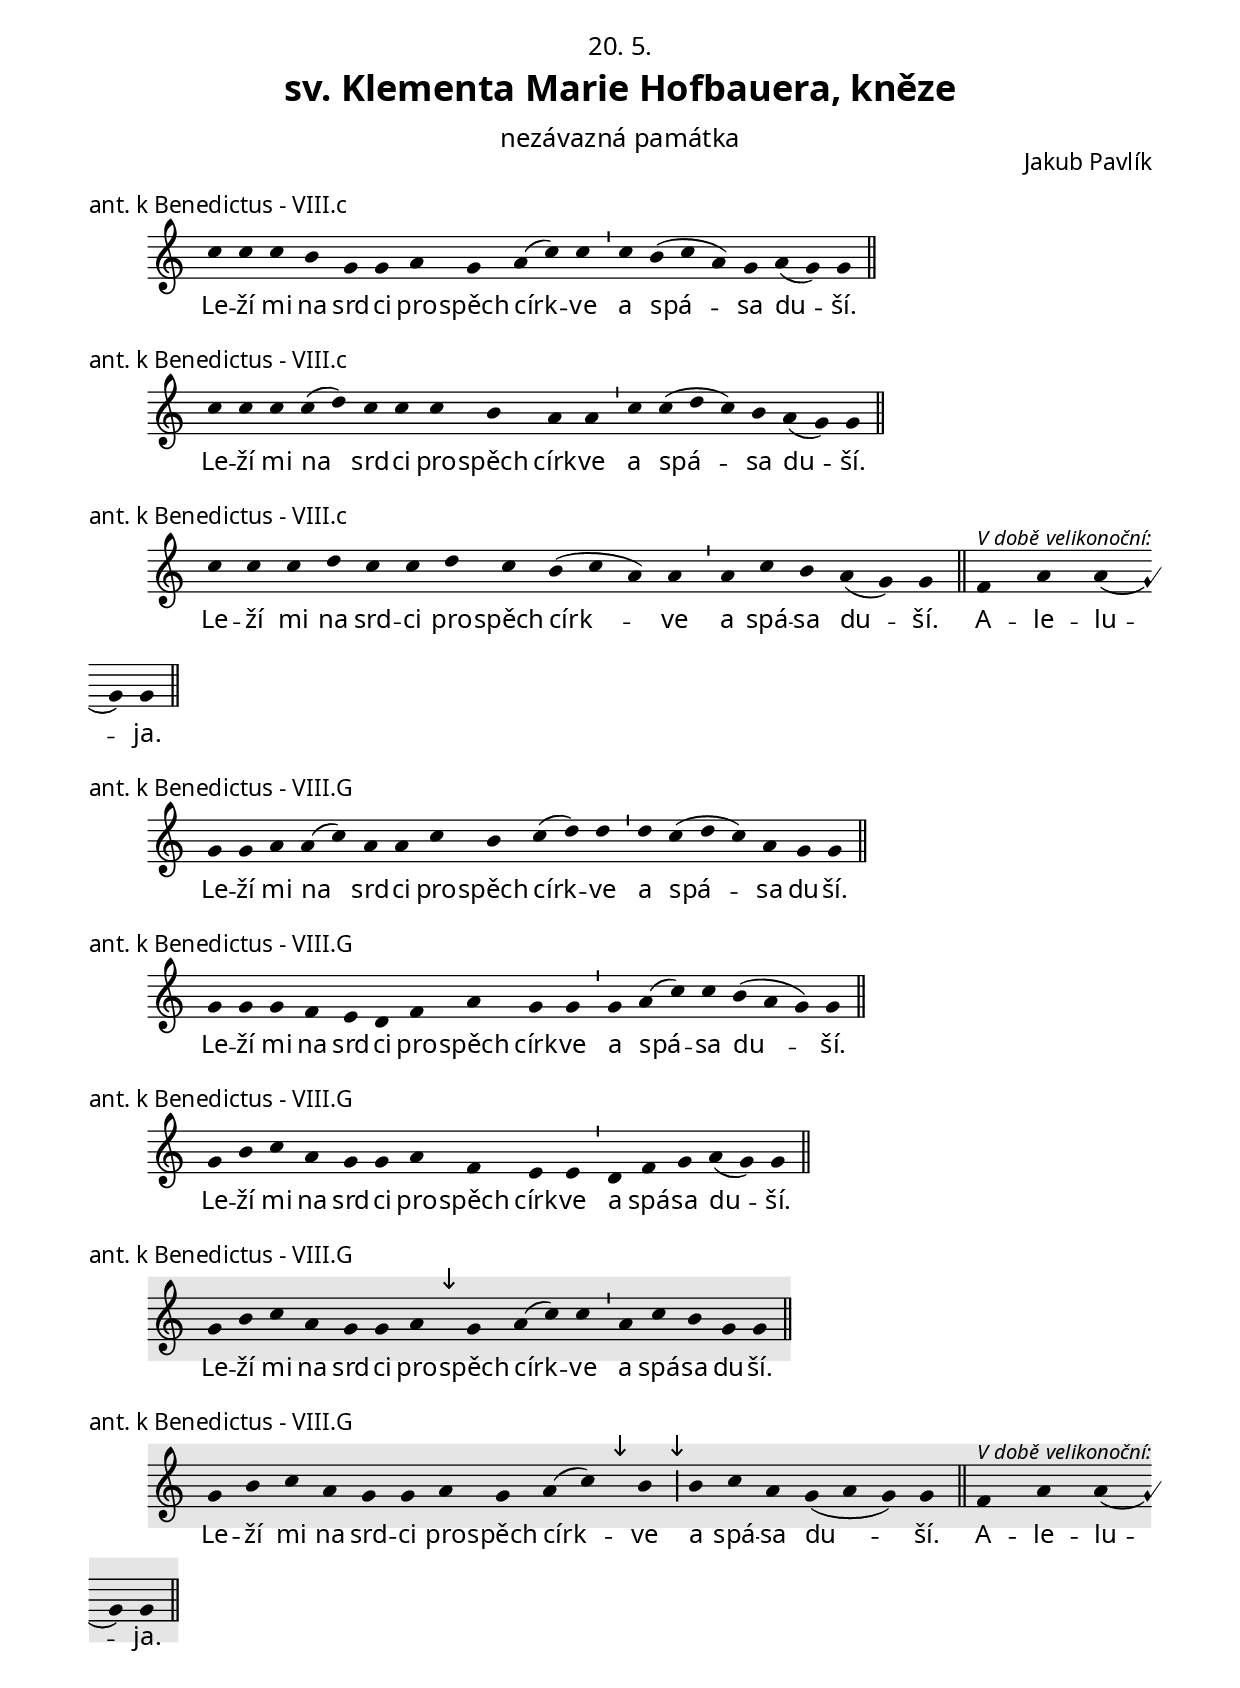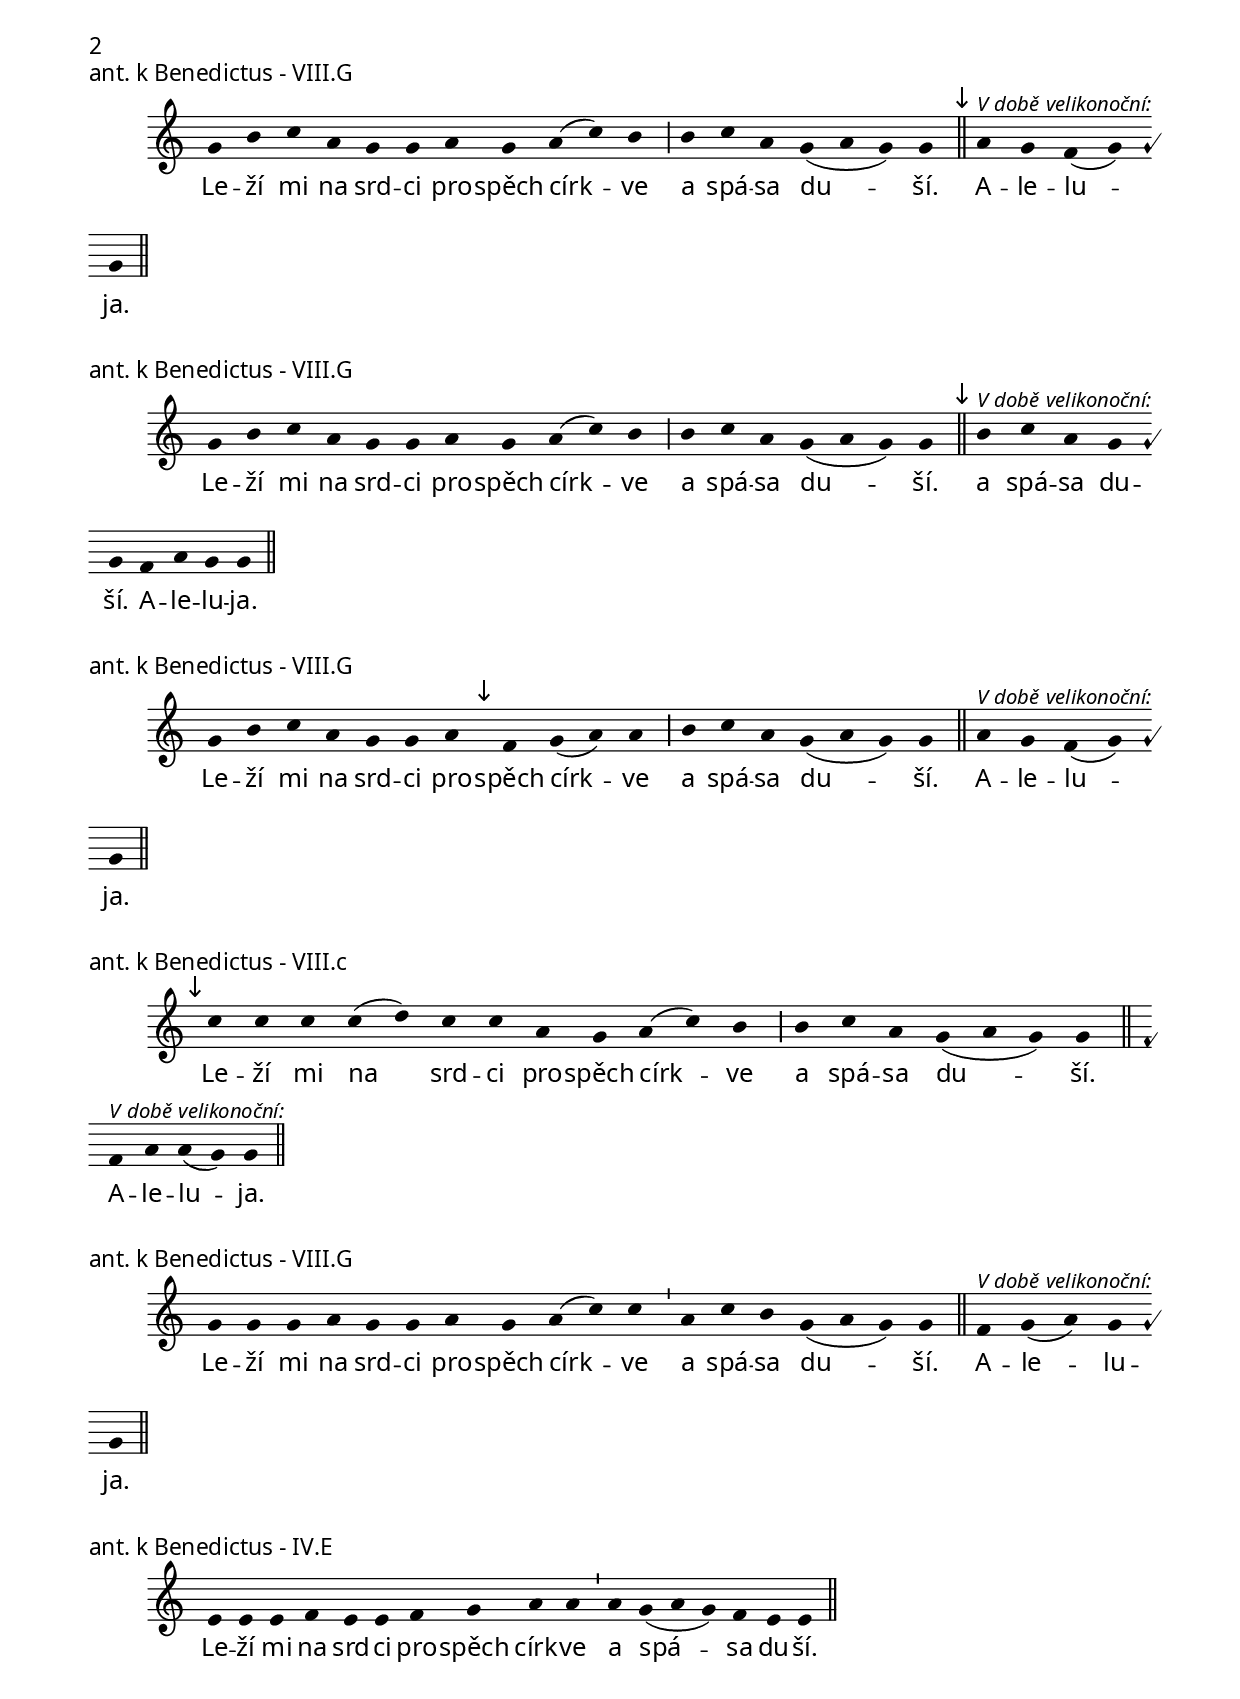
\version "2.19.16"

\include "../spolecne.ly"

\header {
  title = \markup\titleSvatek
            "sv. Klementa Marie Hofbauera, kněze"
            "nezávazná památka"
            "20. 5."
  composer = "Jakub Pavlík"
}

\score {
  \relative c'' {
    \choralniRezim
    c4 c c b g g a g a( c) c \barMin
    c b( c a) g a( g) g \barFinalis
  }
  \addlyrics {
    Le -- ží mi na srd -- ci pro -- spěch círk -- ve
    a spá -- sa du -- ší.
  }
  \header {
    quid = "ant. k Benedictus"
    modus = "VIII"
    differentia = "c"
    psalmus = ""
    id = "aben"
    piece = \markup {\sestavTitulekBezZalmu}
  }
}

\score {
  \relative c'' {
    \choralniRezim
    c4 c c c( d) c c c b a a \barMin
    c c( d c) b a( g) g \barFinalis
  }
  \addlyrics {
    Le -- ží mi na srd -- ci pro -- spěch círk -- ve
    a spá -- sa du -- ší.
  }
  \header {
    quid = "ant. k Benedictus"
    modus = "VIII"
    differentia = "c"
    psalmus = ""
    id = "aben"
    piece = \markup {\sestavTitulekBezZalmu}
  }
}

\score {
  \relative c'' {
    \choralniRezim
    c4 c c d c c d c b( c a) a \barMin
    a c b a( g) g \barFinalis

    f^\markup\rubrVelikAleluja a a( g) g \barFinalis
  }
  \addlyrics {
    Le -- ží mi na srd -- ci pro -- spěch círk -- ve
    a spá -- sa du -- ší.

    A -- le -- lu -- ja.
  }
  \header {
    quid = "ant. k Benedictus"
    modus = "VIII"
    differentia = "c"
    psalmus = ""
    id = "aben"
    piece = \markup {\sestavTitulekBezZalmu}
  }
}

\score {
  \relative c'' {
    \choralniRezim
    g4 g a a( c) a a c b c( d) d \barMin
    d c( d c) a g g \barFinalis
  }
  \addlyrics {
    Le -- ží mi na srd -- ci pro -- spěch círk -- ve
    a spá -- sa du -- ší.
  }
  \header {
    quid = "ant. k Benedictus"
    modus = "VIII"
    differentia = "G"
    psalmus = ""
    id = "aben"
    piece = \markup {\sestavTitulekBezZalmu}
  }
}

\score {
  \relative c'' {
    \choralniRezim
    g4 g g f e d f a g g \barMin
    g a( c) c b( a g) g \barFinalis
  }
  \addlyrics {
    Le -- ží mi na srd -- ci pro -- spěch círk -- ve
    a spá -- sa du -- ší.
  }
  \header {
    quid = "ant. k Benedictus"
    modus = "VIII"
    differentia = "G"
    psalmus = ""
    id = "aben"
    piece = \markup {\sestavTitulekBezZalmu}
  }
}

\score {
  \relative c'' {
    \choralniRezim
    g4 b c a g g a f e e \barMin
    d f g a( g) g \barFinalis
  }
  \addlyrics {
    Le -- ží mi na srd -- ci pro -- spěch círk -- ve
    a spá -- sa du -- ší.
  }
  \header {
    quid = "ant. k Benedictus"
    modus = "VIII"
    differentia = "G"
    psalmus = ""
    id = "aben"
    piece = \markup {\sestavTitulekBezZalmu}
  }
}

\score {
  \relative c'' {
    \zvyraznovacSedy
    \choralniRezim
    g4 b c a g g a \mark\sipka g a( c) c \barMin
    a c b g g \barFinalis
  }
  \addlyrics {
    Le -- ží mi na srd -- ci pro -- spěch círk -- ve
    a spá -- sa du -- ší.
  }
  \header {
    quid = "ant. k Benedictus"
    modus = "VIII"
    differentia = "G"
    psalmus = ""
    id = "aben"
    piece = \markup {\sestavTitulekBezZalmu}
  }
}

\score {
  \relative c'' {
    \zvyraznovacSedy
    \choralniRezim
    g4 b c a g g a g a( c) \mark\sipka b \barMaior
    \mark\sipka b c a g( a g) g \barFinalis

    f^\markup\rubrVelikAleluja a a( g) g \barFinalis
  }
  \addlyrics {
    Le -- ží mi na srd -- ci pro -- spěch círk -- ve
    a spá -- sa du -- ší.

    A -- le -- lu -- ja.
  }
  \header {
    quid = "ant. k Benedictus"
    modus = "VIII"
    differentia = "G"
    psalmus = ""
    id = "aben"
    piece = \markup {\sestavTitulekBezZalmu}
  }
}

\score {
  \relative c'' {
    \choralniRezim
    g4 b c a g g a g a( c) b \barMaior
    b c a g( a g) g \barFinalis

    \mark\sipka a^\markup\rubrVelikAleluja g f( g) g \barFinalis
  }
  \addlyrics {
    Le -- ží mi na srd -- ci pro -- spěch círk -- ve
    a spá -- sa du -- ší.

    A -- le -- lu -- ja.
  }
  \header {
    quid = "ant. k Benedictus"
    modus = "VIII"
    differentia = "G"
    psalmus = ""
    id = "aben"
    piece = \markup {\sestavTitulekBezZalmu}
  }
}

\score {
  \relative c'' {
    \choralniRezim
    g4 b c a g g a g a( c) b \barMaior
    b c a g( a g) g \barFinalis

    \mark\sipka b^\markup\rubrVelikAleluja c a g g
    f a g g \barFinalis
  }
  \addlyrics {
    Le -- ží mi na srd -- ci pro -- spěch círk -- ve
    a spá -- sa du -- ší.

    a spá -- sa du -- ší.
    A -- le -- lu -- ja.
  }
  \header {
    quid = "ant. k Benedictus"
    modus = "VIII"
    differentia = "G"
    psalmus = ""
    id = "aben"
    piece = \markup {\sestavTitulekBezZalmu}
  }
}

\score {
  \relative c'' {
    \choralniRezim
    g4 b c a g g a \mark\sipka f g( a) a \barMaior
    b c a g( a g) g \barFinalis

    a^\markup\rubrVelikAleluja g f( g) g \barFinalis
  }
  \addlyrics {
    Le -- ží mi na srd -- ci pro -- spěch círk -- ve
    a spá -- sa du -- ší.

    A -- le -- lu -- ja.
  }
  \header {
    quid = "ant. k Benedictus"
    modus = "VIII"
    differentia = "G"
    psalmus = ""
    id = "aben"
    piece = \markup {\sestavTitulekBezZalmu}
  }
}

\score {
  \relative c'' {
    \choralniRezim
    \mark\sipka c4 c c c( d) c c a g a( c) b \barMaior
    b c a g( a g) g \barFinalis

    f^\markup\rubrVelikAleluja a a( g) g \barFinalis
  }
  \addlyrics {
    Le -- ží mi na srd -- ci pro -- spěch círk -- ve
    a spá -- sa du -- ší.

    A -- le -- lu -- ja.
  }
  \header {
    quid = "ant. k Benedictus"
    modus = "VIII"
    differentia = "c"
    psalmus = ""
    id = "aben"
    piece = \markup {\sestavTitulekBezZalmu}
  }
}

\score {
  \relative c'' {
    \choralniRezim
    g4 g g a g g a g a( c) c \barMin
    a c b g( a g) g \barFinalis

    f^\markup\rubrVelikAleluja g( a) g g \barFinalis
  }
  \addlyrics {
    Le -- ží mi na srd -- ci pro -- spěch círk -- ve
    a spá -- sa du -- ší.

    A -- le -- lu -- ja.
  }
  \header {
    quid = "ant. k Benedictus"
    modus = "VIII"
    differentia = "G"
    psalmus = ""
    id = "aben"
    piece = \markup {\sestavTitulekBezZalmu}
  }
}

\score {
  \relative c' {
    \choralniRezim
    e4 e e f e e f g a a \barMin
    a g( a g) f e e \barFinalis
  }
  \addlyrics {
    Le -- ží mi na srd -- ci pro -- spěch círk -- ve
    a spá -- sa du -- ší.
  }
  \header {
    quid = "ant. k Benedictus"
    modus = "IV"
    differentia = "E"
    psalmus = ""
    id = "aben"
    piece = \markup {\sestavTitulekBezZalmu}
  }
}

\score {
  \relative c' {
    \zvyraznovacModry
    \choralniRezim
    f4 f g g( a) g g bes a g( a) g \barMaior
    g a g f( g f) f \barFinalis

    g^\markup\rubrVelikAleluja a g( f) f \barFinalis
  }
  \addlyrics {
    Le -- ží mi na srd -- ci pro -- spěch círk -- ve
    a spá -- sa du -- ší.

    A -- le -- lu -- ja.
  }
  \header {
    quid = "ant. k Benedictus"
    modus = "VI"
    differentia = "F"
    psalmus = ""
    id = "aben"
    piece = \markup {\sestavTitulekBezZalmu}
  }
}

\markup\italic{
  K Magnificat antifona \upright{Pro všechny jsem se stal vším}
  z prvních nešpor společných textů o duchovních pastýřích.
}